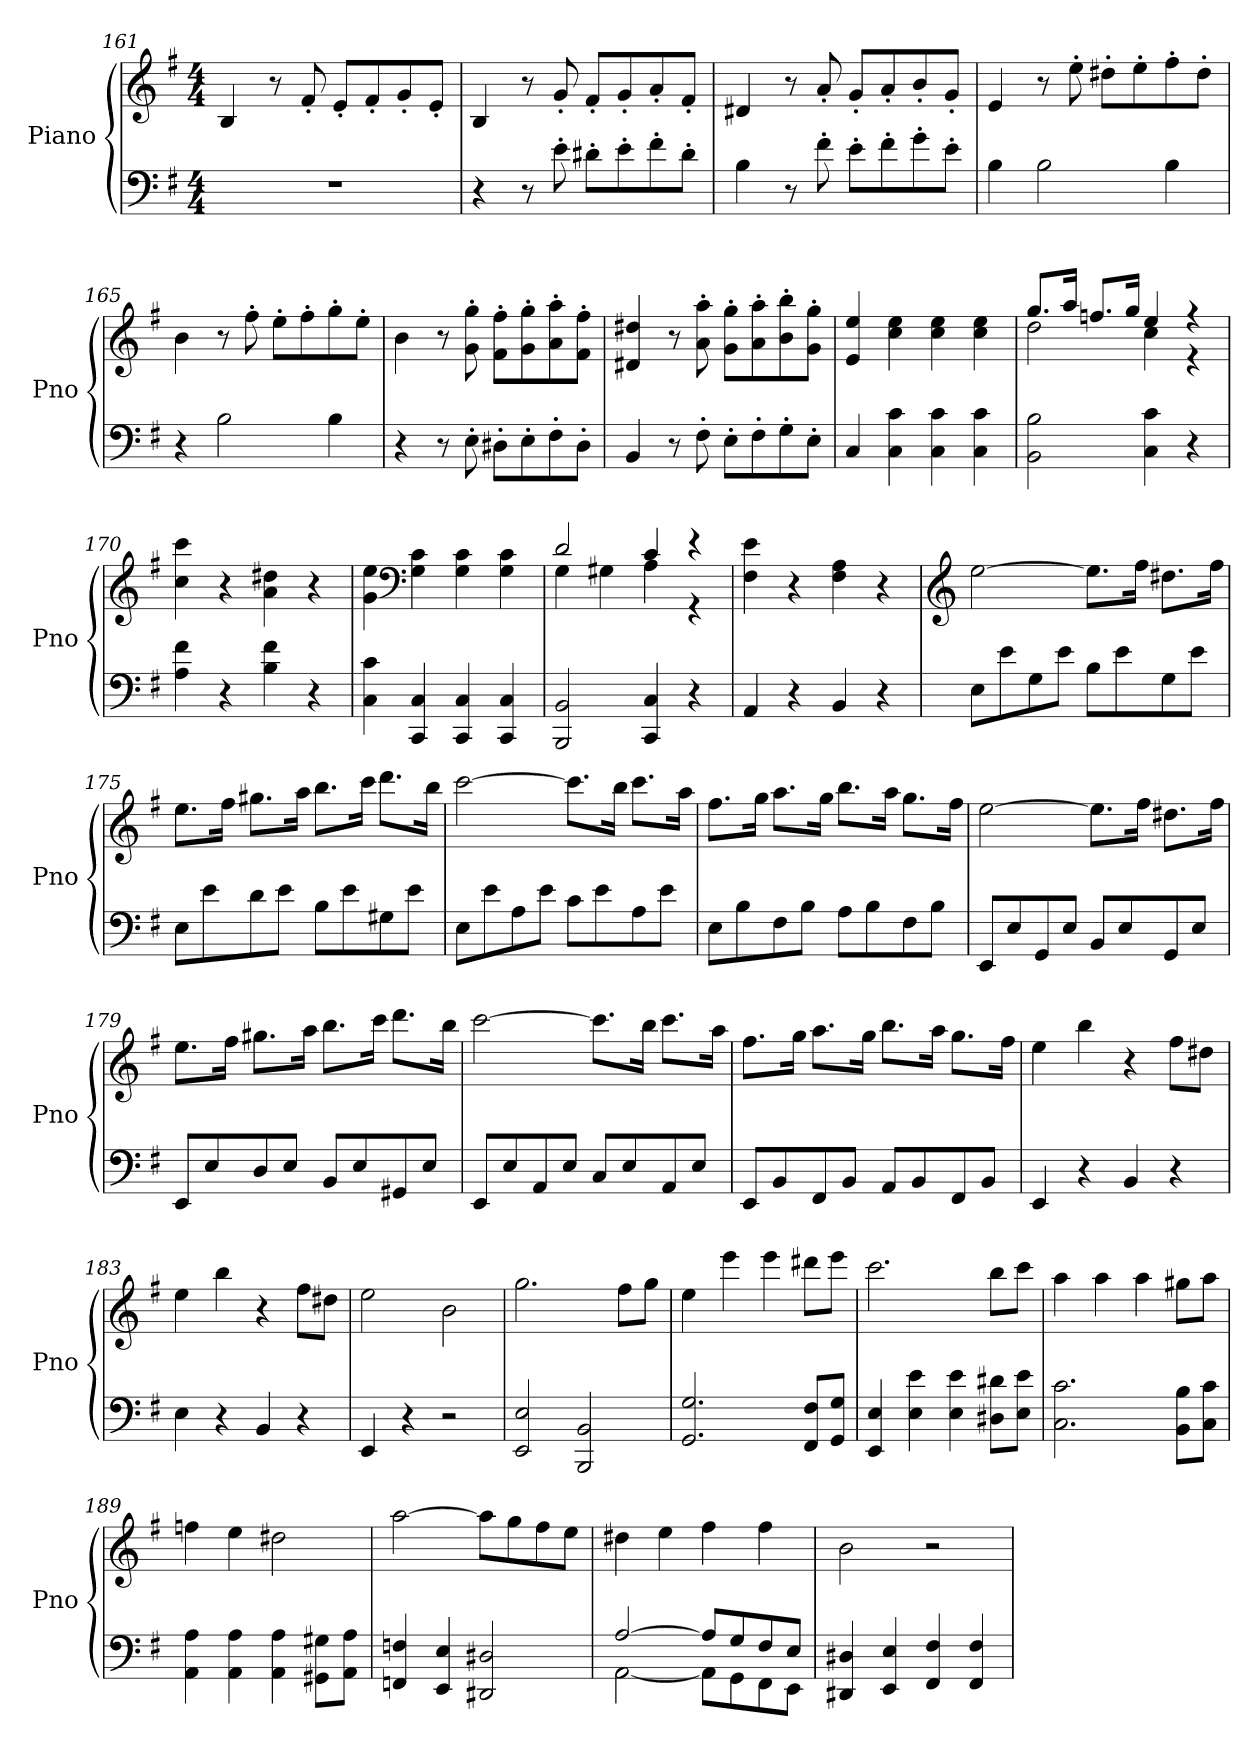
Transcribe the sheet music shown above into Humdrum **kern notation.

**kern	**kern
*part1	*part1
*staff2	*staff1
*I"Piano	*
*I'Pno	*
*clefF4	*clefG2
*k[f#]	*k[f#]
*M4/4	*M4/4
=161	=161
1r	4B/
.	8r
.	8f#'/
.	8e'/L
.	8f#'/
.	8g'/
.	8e'/J
=162	=162
4r	4B/
8r	8r
8e'\	8g'/
8d#X'\L	8f#'/L
8e'\	8g'/
8f#'\	8a'/
8d#'\J	8f#'/J
=163	=163
4B\	4d#X/
8r	8r
8f#'\	8a'/
8e'\L	8g'/L
8f#'\	8a'/
8g'\	8b'/
8e'\J	8g'/J
!!LO:LB:g=z
=164	=164
4B\	4e/
2B\	8r
.	8ee'\
.	8dd#X'\L
.	8ee'\
4B\	8ff#'\
.	8dd#'\J
=165	=165
4r	4b\
2B\	8r
.	8ff#'\
.	8ee'\L
.	8ff#'\
4B\	8gg'\
.	8ee'\J
=166	=166
4r	4b\
8r	8r
8E'\	8g\' 8gg\'
8D#X'\L	8f#\' 8ff#\'L
8E'\	8g\' 8gg\'
8F#'\	8a\' 8aa\'
8D#'\J	8f#\' 8ff#\'J
=167	=167
4BB/	4d#X/ 4dd#X/
8r	8r
8F#'\	8a\' 8aa\'
8E'\L	8g\' 8gg\'L
8F#'\	8a\' 8aa\'
8G'\	8b\' 8bb\'
8E'\J	8g\' 8gg\'J
=168	=168
4C/	4e/ 4ee/
4C\ 4c\	4cc\ 4ee\
4C\ 4c\	4cc\ 4ee\
4C\ 4c\	4cc\ 4ee\
=169	=169
*	*^
2BB\ 2B\	8.gg/L	2dd\
.	16aa/Jk	.
.	8.ffn/L	.
.	16gg/Jk	.
4C\ 4c\	4ee/	4cc\
4r	4r	4r
*	*v	*v
=170	=170
4A\ 4f#\	4cc\ 4ccc\
4r	4r
4B\ 4f#\	4a\ 4dd#X\
4r	4r
!!LO:LB:g=z
=171	=171
4C\ 4c\	4g\ 4ee\
*	*clefF4
4CC/ 4C/	4G\ 4c\
4CC/ 4C/	4G\ 4c\
4CC/ 4C/	4G\ 4c\
=172	=172
*	*^
2BBB/ 2BB/	2d/	4G\
.	.	4G#X\
4CC/ 4C/	4c/	4A\
4r	4r	4r
*	*v	*v
=173	=173
4AA/	4F#\ 4e\
4r	4r
4BB/	4F#\ 4A\
4r	4r
=174	=174
*	*clefG2
8E\L	[2ee\
8e\	.
8G\	.
8e\J	.
8B\L	8.ee\L]
8e\	.
.	16ff#\Jk
8G\	8.dd#X\L
8e\J	.
.	16ff#\Jk
=175	=175
8E\L	8.ee\L
8e\	.
.	16ff#\Jk
8d\	8.gg#X\L
8e\J	.
.	16aa\Jk
8B\L	8.bb\L
8e\	.
.	16ccc\Jk
8G#X\	8.ddd\L
8e\J	.
.	16bb\Jk
!!LO:PB:g=z
=176	=176
8E\L	[2ccc\
8e\	.
8A\	.
8e\J	.
8c\L	8.ccc\L]
8e\	.
.	16bb\Jk
8A\	8.ccc\L
8e\J	.
.	16aa\Jk
=177	=177
8E\L	8.ff#\L
8B\	.
.	16gg\Jk
8F#\	8.aa\L
8B\J	.
.	16gg\Jk
8A\L	8.bb\L
8B\	.
.	16aa\Jk
8F#\	8.gg\L
8B\J	.
.	16ff#\Jk
=178	=178
8EE/L	[2ee\
8E/	.
8GG/	.
8E/J	.
8BB/L	8.ee\L]
8E/	.
.	16ff#\Jk
8GG/	8.dd#X\L
8E/J	.
.	16ff#\Jk
=179	=179
8EE/L	8.ee\L
8E/	.
.	16ff#\Jk
8D/	8.gg#X\L
8E/J	.
.	16aa\Jk
8BB/L	8.bb\L
8E/	.
.	16ccc\Jk
8GG#X/	8.ddd\L
8E/J	.
.	16bb\Jk
!!LO:LB:g=z
=180	=180
8EE/L	[2ccc\
8E/	.
8AA/	.
8E/J	.
8C/L	8.ccc\L]
8E/	.
.	16bb\Jk
8AA/	8.ccc\L
8E/J	.
.	16aa\Jk
=181	=181
8EE/L	8.ff#\L
8BB/	.
.	16gg\Jk
8FF#/	8.aa\L
8BB/J	.
.	16gg\Jk
8AA/L	8.bb\L
8BB/	.
.	16aa\Jk
8FF#/	8.gg\L
8BB/J	.
.	16ff#\Jk
=182	=182
4EE/	4ee\
4r	4bb\
4BB/	4r
4r	8ff#\L
.	8dd#X\J
=183	=183
4E\	4ee\
4r	4bb\
4BB/	4r
4r	8ff#\L
.	8dd#X\J
=184	=184
4EE/	2ee\
4r	.
2r	2b\
=185	=185
2EE/ 2E/	2.gg\
2BBB/ 2BB/	.
.	8ff#\L
.	8gg\J
=186	=186
2.GG/ 2.G/	4ee\
.	4eee\
.	4eee\
8FF#/ 8F#/L	8ddd#X\L
8GG/ 8G/J	8eee\J
!!LO:LB:g=z
=187	=187
4EE/ 4E/	2.ccc\
4E\ 4e\	.
4E\ 4e\	.
8D#X\ 8d#X\L	8bb\L
8E\ 8e\J	8ccc\J
=188	=188
2.C\ 2.c\	4aa\
.	4aa\
.	4aa\
8BB\ 8B\L	8gg#X\L
8C\ 8c\J	8aa\J
=189	=189
4AA\ 4A\	4ffn\
4AA\ 4A\	4ee\
4AA\ 4A\	2dd#X\
8GG#X\ 8G#X\L	.
8AA\ 8A\J	.
=190	=190
4FFn/ 4Fn/	[2aa\
4EE/ 4E/	.
2DD#X/ 2D#X/	8aa\L]
.	8gg\
.	8ff#\
.	8ee\J
=191	=191
*^	*
[2A/	[2AA\	4dd#X\
.	.	4ee\
8A/L]	8AA\L]	4ff#\
8G/	8GG\	.
8F#/	8FF#\	4ff#\
8E/J	8EE\J	.
*v	*v	*
=192	=192
4DD#X/ 4D#X/	2b\
4EE/ 4E/	.
4FF#/ 4F#/	2r
4FF#/ 4F#/	.
=	=
*-	*-
